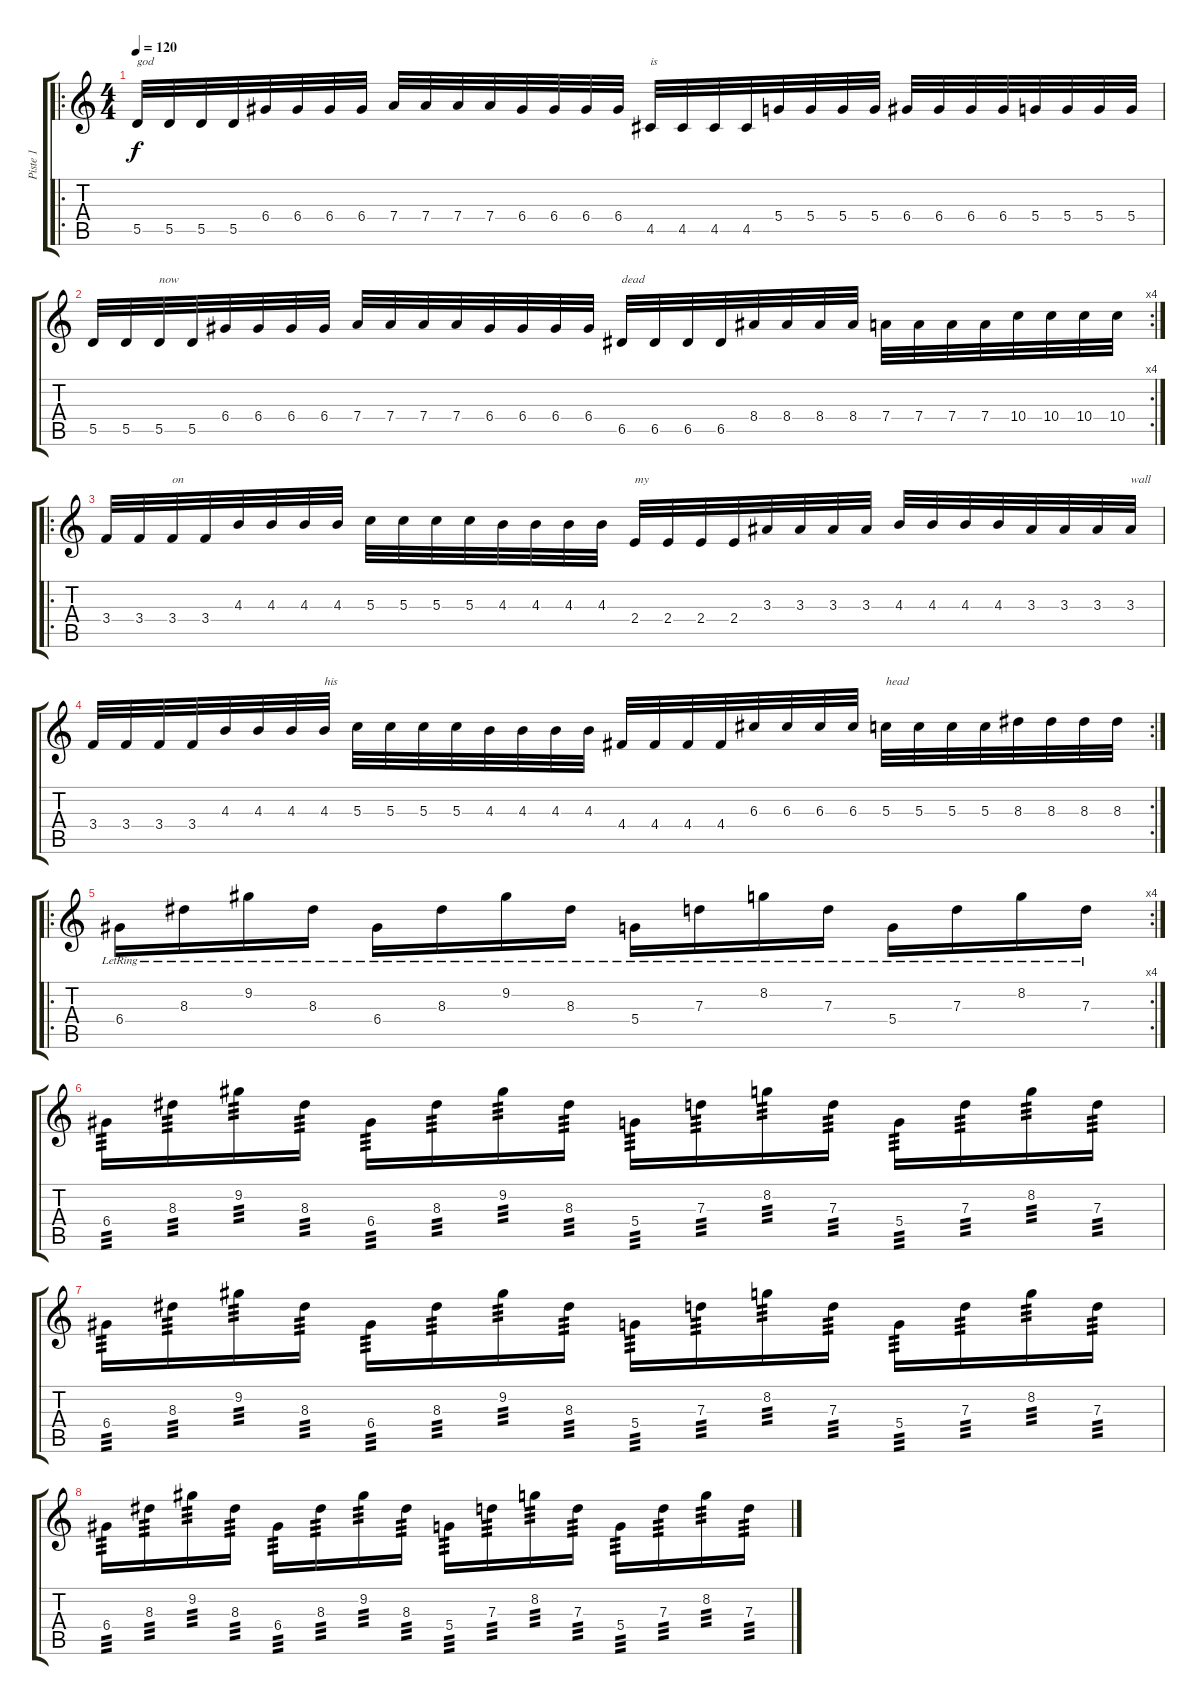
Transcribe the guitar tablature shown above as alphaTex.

\track ("Piste 1" "Piste 1") {instrument distortionguitar}
\staff {score tabs}
\tuning (E4 B3 G3 D3 A2 E2) {hide}
\ro
\ts (4 4)
\tempo 120
\clef g2
\ks c
5.5.32{txt "god" dy f} 5.5.32 5.5.32 5.5.32 6.4.32 6.4.32 6.4.32 6.4.32 7.4.32 7.4.32 7.4.32 7.4.32 6.4.32 6.4.32 6.4.32 6.4.32 4.5.32{txt "is"} 4.5.32 4.5.32 4.5.32 5.4.32 5.4.32 5.4.32 5.4.32 6.4.32 6.4.32 6.4.32 6.4.32 5.4.32 5.4.32 5.4.32 5.4.32 |
\rc 4
5.5.32 5.5.32 5.5.32{txt "now"} 5.5.32 6.4.32 6.4.32 6.4.32 6.4.32 7.4.32 7.4.32 7.4.32 7.4.32 6.4.32 6.4.32 6.4.32 6.4.32 6.5.32{txt "dead"} 6.5.32 6.5.32 6.5.32 8.4.32 8.4.32 8.4.32 8.4.32 7.4.32 7.4.32 7.4.32 7.4.32 10.4.32 10.4.32 10.4.32 10.4.32 |
\ro
3.4.32 3.4.32 3.4.32{txt "on"} 3.4.32 4.3.32 4.3.32 4.3.32 4.3.32 5.3.32 5.3.32 5.3.32 5.3.32 4.3.32 4.3.32 4.3.32 4.3.32 2.4.32{txt "my"} 2.4.32 2.4.32 2.4.32 3.3.32 3.3.32 3.3.32 3.3.32 4.3.32 4.3.32 4.3.32 4.3.32 3.3.32 3.3.32 3.3.32 3.3.32{txt "wall"} |
\rc 2
3.4.32 3.4.32 3.4.32 3.4.32 4.3.32 4.3.32 4.3.32 4.3.32{txt "his"} 5.3.32 5.3.32 5.3.32 5.3.32 4.3.32 4.3.32 4.3.32 4.3.32 4.4.32 4.4.32 4.4.32 4.4.32 6.3.32 6.3.32 6.3.32 6.3.32 5.3.32{txt "head"} 5.3.32 5.3.32 5.3.32 8.3.32 8.3.32 8.3.32 8.3.32 |
\ro
\rc 4
6.4{lr}.16 8.3{lr}.16 9.2{lr}.16 8.3{lr}.16 6.4{lr}.16 8.3{lr}.16 9.2{lr}.16 8.3{lr}.16 5.4{lr}.16 7.3{lr}.16 8.2{lr}.16 7.3{lr}.16 5.4{lr}.16 7.3{lr}.16 8.2{lr}.16 7.3{lr}.16 |
6.4.16{tp 3 volume 0} 8.3.16{tp 3} 9.2.16{tp 3} 8.3.16{tp 3} 6.4.16{tp 3} 8.3.16{tp 3} 9.2.16{tp 3} 8.3.16{tp 3} 5.4.16{tp 3} 7.3.16{tp 3} 8.2.16{tp 3} 7.3.16{tp 3} 5.4.16{tp 3} 7.3.16{tp 3} 8.2.16{tp 3} 7.3.16{tp 3} |
6.4.16{tp 3} 8.3.16{tp 3} 9.2.16{tp 3} 8.3.16{tp 3} 6.4.16{tp 3} 8.3.16{tp 3} 9.2.16{tp 3} 8.3.16{tp 3} 5.4.16{tp 3} 7.3.16{tp 3} 8.2.16{tp 3} 7.3.16{tp 3} 5.4.16{tp 3} 7.3.16{tp 3} 8.2.16{tp 3} 7.3.16{tp 3} |
6.4.16{tp 3} 8.3.16{tp 3} 9.2.16{tp 3} 8.3.16{tp 3} 6.4.16{tp 3} 8.3.16{tp 3} 9.2.16{tp 3} 8.3.16{tp 3} 5.4.16{tp 3} 7.3.16{tp 3} 8.2.16{tp 3} 7.3.16{tp 3} 5.4.16{tp 3} 7.3.16{tp 3} 8.2.16{tp 3} 7.3.16{tp 3}
